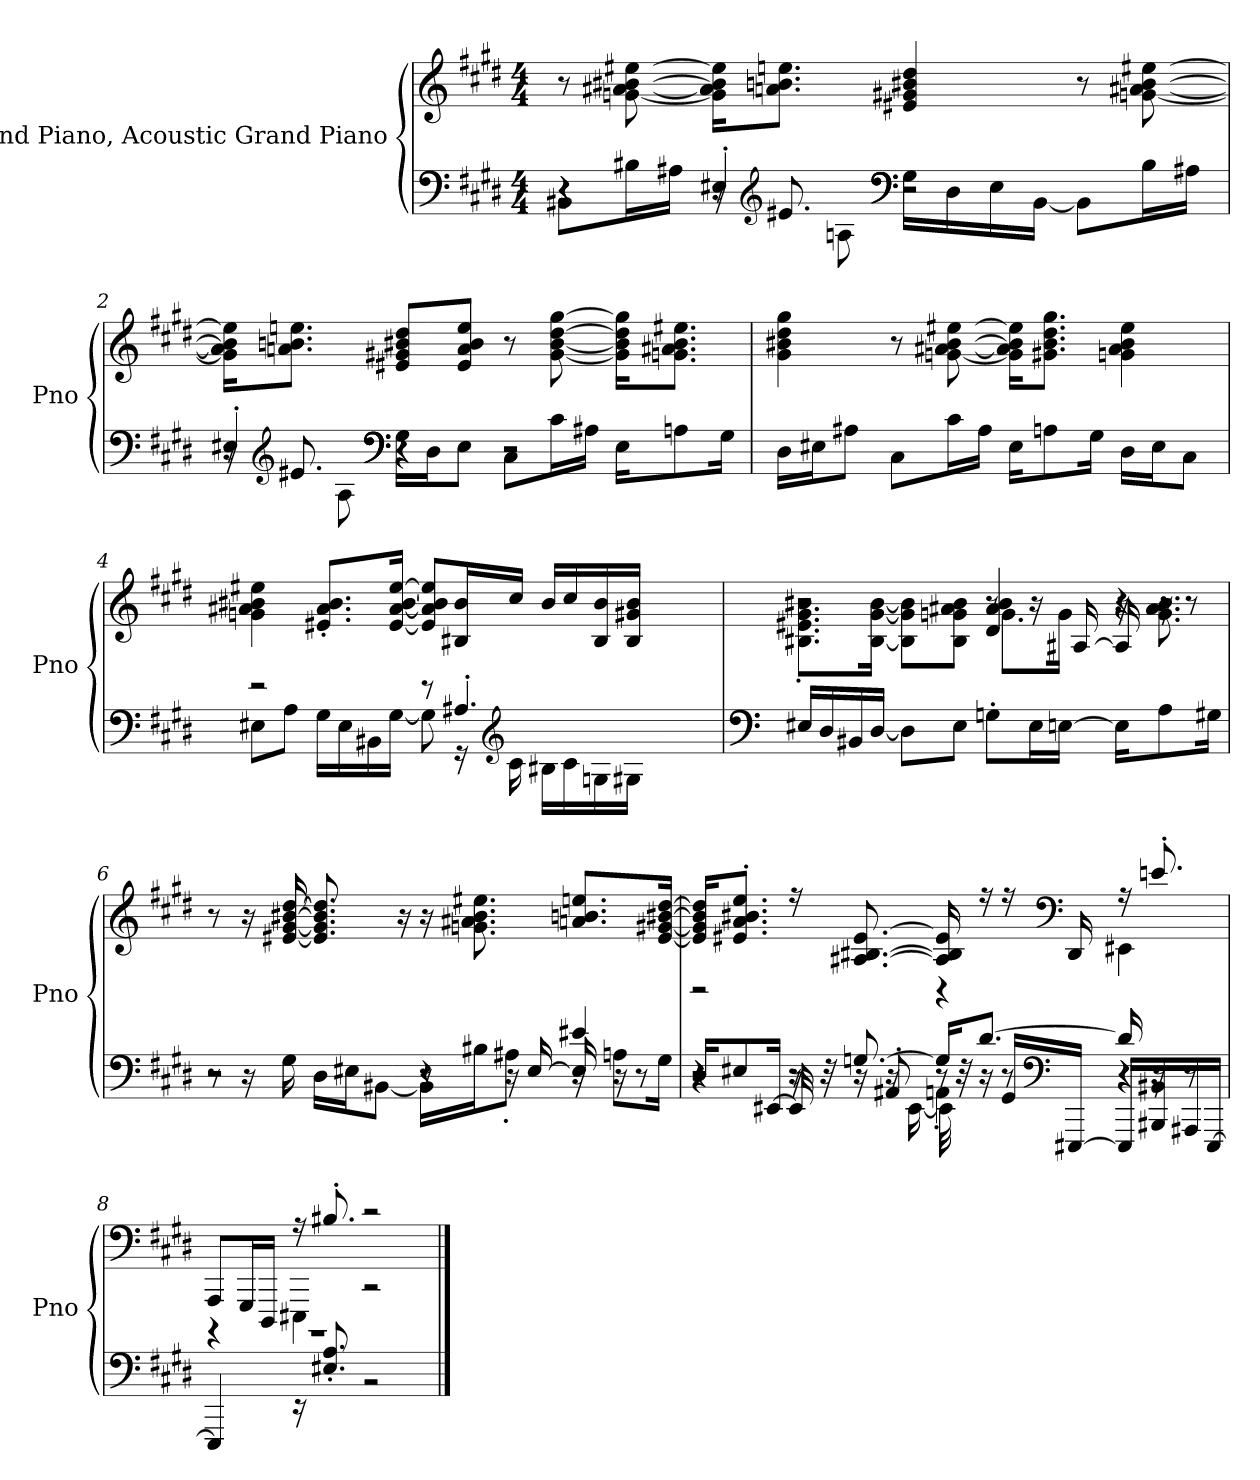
**kern	**kern
*part1	*part1
*staff2	*staff1
*I"Grand Piano, Acoustic Grand Piano	*
*I'Pno	*
*clefF4	*clefG2
*k[f#c#g#d#]	*k[f#c#g#d#]
*M4/4	*M4/4
*MM120	*MM120
=1	=1
*^	*
*	*^	*
4r	8BB#Xi\L	4r	8r
.	16B#Xi\L	.	[8gni\ [8a#Xi\ [8b#Xi\ [8ee#Xi\
.	16A#Xi\JJ	.	.
16r	8r	4E#X'i/	16g\] 16a#\] 16b#\] 16ee#\]KL
*clefG2	*	*	*
8.e#Xi/	.	.	8.ani\ 8.bni\ 8.eeni\J
.	8Ani\	.	.
*clefF4	*	*	*
2r	16G#i\LL	2r	4e#Xi/ 4g#Xi/ 4b#Xi/ 4dd#i/
.	16D#i\	.	.
.	16E#i\	.	.
.	[16BB#i\JJ	.	.
.	8BB#\L]	.	8r
.	16B#i\L	.	[8gni\ [8a#Xi\ [8b#i\ [8ee#Xi\
.	16A#Xi\JJ	.	.
!!LO:LB:g=z
=2	=2	=2	=2
16r	8r	4E#X'i/	16g\] 16a#\] 16b#\] 16ee#\]KL
*clefG2	*	*	*
8.e#Xi/	.	.	8.ani\ 8.bni\ 8.eeni\J
.	8Ai\	.	.
*clefF4	*	*	*
4r	16G#i\LL	4r	8e#Xi/ 8g#Xi/ 8b#Xi/ 8dd#i/L
.	16D#i\J	.	.
.	8E#i\J	.	8e#i/ 8ai/ 8b#i/ 8eei/J
2r	8C#i\L	2r	8r
.	16c#i\L	.	[8g#i\ [8b#i\ [8dd#i\ [8gg#i\
.	16A#Xi\JJ	.	.
.	16E#i\KL	.	16g#\] 16b#\] 16dd#\] 16gg#\]KL
.	8Ani\	.	8.gni\ 8.a#Xi\ 8.b#i\ 8.ee#Xi\J
.	16G#i\Jk	.	.
*v	*v	*v	*
=3	=3
16D#i\LL	4g#i\ 4b#Xi\ 4dd#i\ 4gg#i\
16E#Xi\J	.
8A#Xi\J	.
8C#i\L	8r
16c#i\L	[8gni\ [8a#Xi\ [8b#i\ [8ee#Xi\
16A#i\JJ	.
16E#i\KL	16g\] 16a#\] 16b#\] 16ee#\]KL
8Ani\	8.g#Xi\ 8.b#i\ 8.dd#i\ 8.gg#i\J
16G#i\Jk	.
16D#i\LL	4gni\ 4a#i\ 4b#i\ 4ee#i\
16E#i\J	.
8C#i\J	.
!!LO:LB:g=z
=4	=4
*^	*^
2r	8E#Xi\L	4gni\ 4a#Xi\ 4b#Xi\ 4ee#Xi\	2ryy
.	8Ai\J	.	.
.	16G#i\LL	8.e#Xi/' 8.a#i/' 8.b#i/'L	.
.	16E#i\	.	.
.	16BB#Xi\	.	.
.	[16G#i\JJ	[16e#i/ [16a#i/ [16b#i/ [16ee#i/Jk	.
8r	8G#\]	8e#/] 8a#/] 8b#/] 8ee#/]L	8.ryy
4.A#X'i/	16r	16B#Xi/ 16b#i/L	.
*clefG2	*	*	*
.	16c#i\	16cc#j/JJ	4ryy
.	16B#Xi\LL	16b#i/LL	.
.	16c#i\	16cc#j/	.
.	16Gnj\	16B#i/ 16b#i/	.
.	16G#Xi\JJ	16B#i/ 16g#Xi/ 16b#i/JJ	16ryy
4ryy	4ryy	4ryy	4ryy
16ryy	16ryy	16ryy	16ryy
*v	*v	*	*
*	*v	*v
!!LO:LB:g=z
=5	=5
*clefF4	*
*	*^
*	*	*^
16E#Xi/LL	2r	8.B#Xi\' 8.e#Xi\' 8.g#i\' 8.b#Xi\'L	2r
16D#i/	.	.	.
16BB#Xj/	.	.	.
[16D#j/JJ	.	[16B#j\ [16g#i\ [16b#i\Jk	.
8D#\L]	.	8B#\] 8g#\] 8b#\]L	.
8E#i\J	.	8B#j\ 8gnj\ 8a#Xi\ 8b#i\J	.
8Gn'j\L	4d#j/ 4a#i/ 4b#i/	8.gj\L	8r
16E#i\L	.	.	16r
[16Enj\JJ	.	16gj\Jk	[16A#Xi/
16E\KL]	4r	16r	16A#/]
8Ai\	.	8.gi\ 8.a#i\ 8.b#i\	16r
.	.	.	8r
16G#Xi\Jk	.	.	.
*	*v	*v	*v
!!LO:LB:g=z
=6	=6
*^	*
*	*^	*
2r	8r	2r	8r
.	16r	.	16r
.	16G#i\	.	[16e#Xi/ [16g#i/ [16b#Xi/ [16dd#i/
.	16D#i\LL	.	8.e#/] 8.g#/] 8.b#/] 8.dd#/]
.	16E#Xi\J	.	.
.	[8BB#Xi\J	.	.
.	.	.	16r
4r	16BB#\LL]	8r	16r
.	16B#Xi\J	.	8.gni\ 8.a#Xi\ 8.b#i\ 8.ee#Xi\
.	8A#X'i\J	16r	.
.	.	[16E#i/	.
4e#Xi/	16r	16E#/]	8.ani/ 8.bni/ 8.eeni/L
.	8Ani\L	16r	.
.	.	8r	.
.	16G#i\Jk	.	[16e#i/ [16g#Xi/ [16b#Xi/ [16dd#i/Jk
!!LO:LB:g=z
=7	=7	=7	=7
*	*	*^	*^
4r	2r	16D#i/KL	4r	16e#/] 16g#/] 16b#/] 16dd#/]KL	2r
.	.	8E#Xi/	.	8.e#Xi/' 8.ai/' 8.b#Xi/' 8.eei/'J	.
.	.	[16EE#Xi/Jk	.	.	.
16r	.	32EE#/]	8r	16r	.
.	.	32r	.	.	.
[8.Gni/	.	16r	.	[8.A#Xi/ [8.B#Xi/ [8.e#i/	.
.	.	8AA#X'i/	16r	.	.
.	.	.	[16EE#i\	.	.
16G/KL]	4AAn'i\	8r	32EE#\]	16A#/] 16B#/] 16e#/]	4r
.	.	.	32r	.	.
[8.d#i/J	.	.	16r	16r	.
.	.	16GG#i/LL	8r	16r	.
*clefF4	*	*	*	*clefF4	*
.	.	[16EEE#Xi/JJ	.	16DD#i/	.
16d#/]	4r	16EEE#/LL]	4r	16r	4EE#Xi\
16r	.	16BBB#Xi/ 16BB#Xi/	.	8.en'i/	.
8r	.	16AAA#Xi/	.	.	.
.	.	[16EEE#i/JJ	.	.	.
*	*v	*v	*v	*	*
=8	=8	=8	=8
1r	4EEE#/]	8AAAi/L	4r
.	.	16GGG#i/L	.
.	.	16DDD#i/JJ	.
.	16r	16r	4EEE#Xi\
.	8.E#Xi/' 8.Ai/'	8.B#X'i/	.
.	2r	2r	2r
*v	*v	*	*
*	*v	*v
==	==
*-	*-
